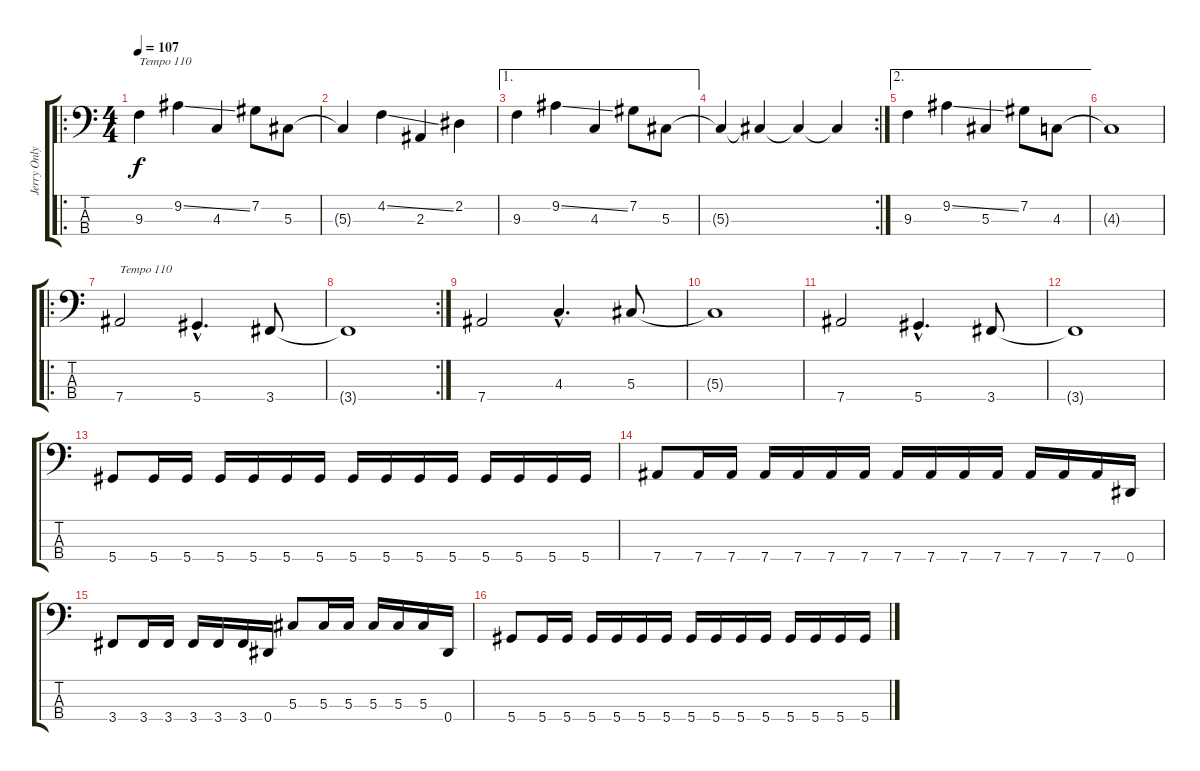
\track ("Jerry Only (distortion bass)" "Jerry Only") {instrument distortionguitar}
\staff {score tabs}
\tuning (Gb2 Db2 Ab1 Eb1) {hide}
\ro
\ts (4 4)
\tempo 107
\clef f4
\ks c
9.3.4{txt "Tempo 110" dy f instrument distortionguitar} 9.2{ss}.4 4.3.4 7.2.8 5.3.8 |
5.3{t}.4 4.2{ss}.4 2.3.4 2.2.4 |
\ae 1
9.3.4 9.2{ss}.4 4.3.4 7.2.8 5.3.8 |
\rc 2
5.3{t}.4 5.3{t}.4 5.3{t}.4 5.3{t}.4 |
\ae 2
9.3.4 9.2{ss}.4 5.3.4 7.2.8 4.3.8 |
4.3{t}.1 |
\ro
7.4.2{txt "Tempo 110"} 5.4{hac}.4{d} 3.4.8 |
\rc 2
3.4{t}.1 |
7.4.2 4.3{hac}.4{d} 5.3.8 |
5.3{t}.1 |
7.4.2 5.4{hac}.4{d} 3.4.8 |
3.4{t}.1 |
5.4.8 5.4.16 5.4.16 5.4.16 5.4.16 5.4.16 5.4.16 5.4.16 5.4.16 5.4.16 5.4.16 5.4.16 5.4.16 5.4.16 5.4.16 |
7.4.8 7.4.16 7.4.16 7.4.16 7.4.16 7.4.16 7.4.16 7.4.16 7.4.16 7.4.16 7.4.16 7.4.16 7.4.16 7.4.16 0.4.16 |
3.4.8 3.4.16 3.4.16 3.4.16 3.4.16 3.4.16 0.4.16 5.3.8 5.3.16 5.3.16 5.3.16 5.3.16 5.3.16 0.4.16 |
5.4.8 5.4.16 5.4.16 5.4.16 5.4.16 5.4.16 5.4.16 5.4.16 5.4.16 5.4.16 5.4.16 5.4.16 5.4.16 5.4.16 5.4.16
